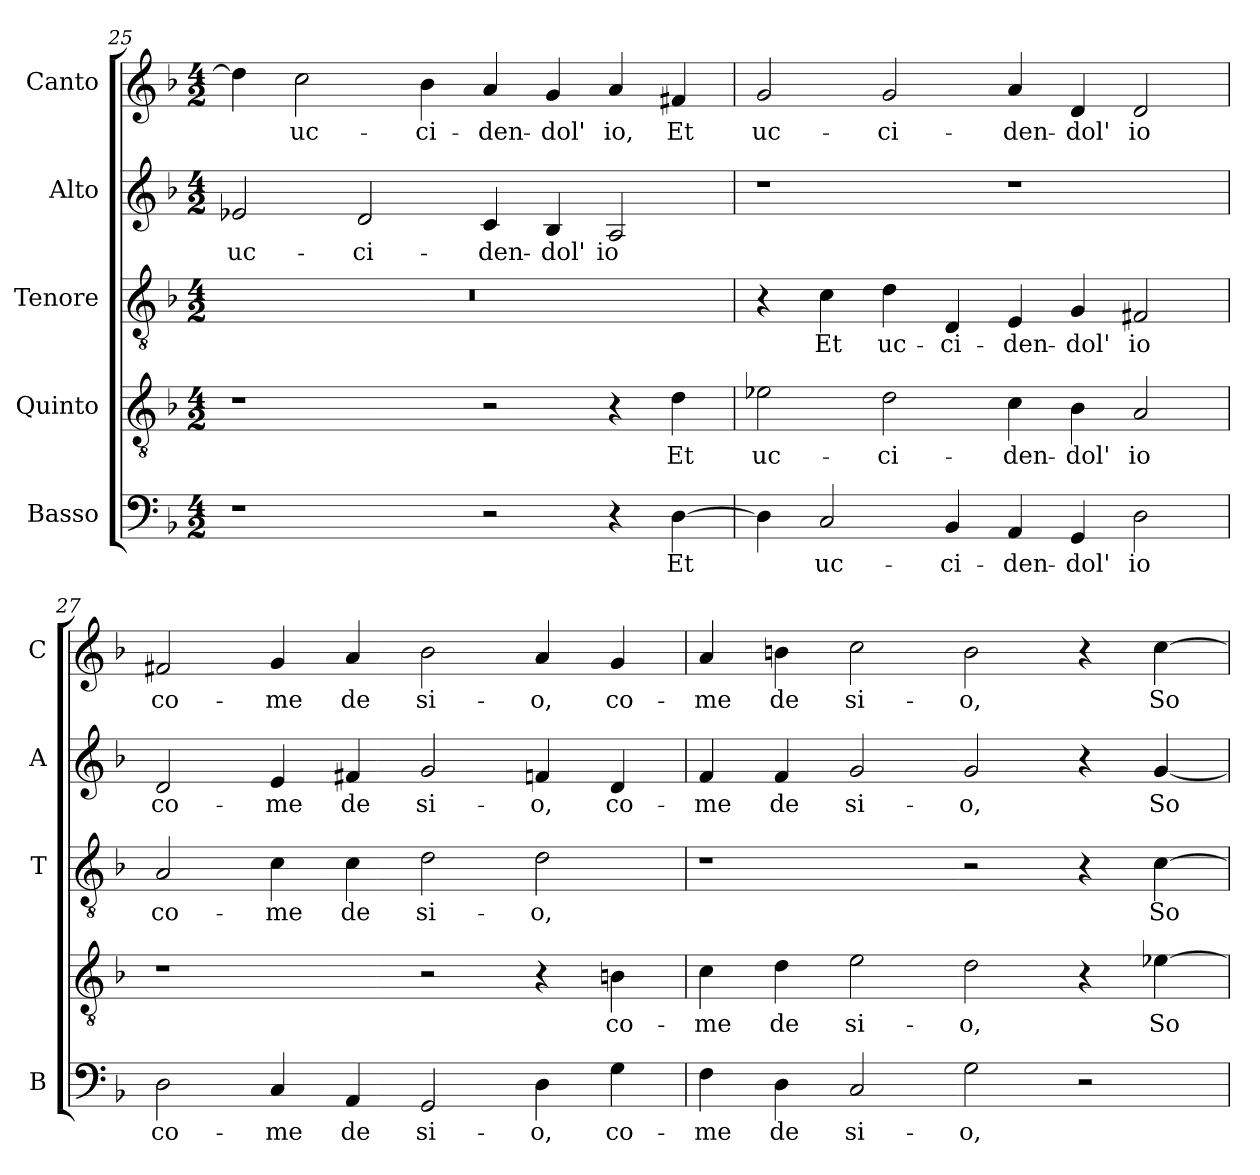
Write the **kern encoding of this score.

**kern	**text	**kern	**text	**kern	**text	**kern	**text	**kern	**text
*part5	*part5	*part4	*part4	*part3	*part3	*part2	*part2	*part1	*part1
*staff5	*staff5	*staff4	*staff4	*staff3	*staff3	*staff2	*staff2	*staff1	*staff1
*I"Basso	*	*I"Quinto	*	*I"Tenore	*	*I"Alto	*	*I"Canto	*
*I'B	*	*	*	*I'T	*	*I'A	*	*I'C	*
!!LO:PB:g=z
*clefF4	*	*clefGv2	*	*clefGv2	*	*clefG2	*	*clefG2	*
*k[b-]	*	*k[b-]	*	*k[b-]	*	*k[b-]	*	*k[b-]	*
*F:	*	*F:	*	*F:	*	*F:	*	*F:	*
*M4/2	*	*M4/2	*	*M4/2	*	*M4/2	*	*M4/2	*
=25	=25	=25	=25	=25	=25	=25	=25	=25	=25
!	!	!	!	!	!	!	!LO:LY:b	!	!
1r	.	1r	.	0r	.	2e-X/	uc-	4dd\]	.
!	!	!	!	!	!	!	!	!	!LO:LY:b
.	.	.	.	.	.	.	.	2cc\	uc-
!	!	!	!	!	!	!	!LO:LY:b	!	!
.	.	.	.	.	.	2d/	-ci-	.	.
!	!	!	!	!	!	!	!	!	!LO:LY:b
.	.	.	.	.	.	.	.	4b-\	-ci-
!	!	!	!	!	!	!	!LO:LY:b	!	!
!	!	!	!	!	!	!	!	!	!LO:LY:b
2r	.	2r	.	.	.	4c/	-den-	4a/	-den-
!	!	!	!	!	!	!	!LO:LY:b	!	!
!	!	!	!	!	!	!	!	!	!LO:LY:b
.	.	.	.	.	.	4B-/	-dol'	4g/	-dol'
!	!	!	!	!	!	!	!LO:LY:b	!	!
!	!	!	!	!	!	!	!	!	!LO:LY:b
4r	.	4r	.	.	.	2A/	io	4a/	io,
!	!LO:LY:b	!	!	!	!	!	!	!	!
!	!	!	!LO:LY:b	!	!	!	!	!	!
!	!	!	!	!	!	!	!	!	!LO:LY:b
[4D\	Et	4d\	Et	.	.	.	.	4f#X/	Et
=26	=26	=26	=26	=26	=26	=26	=26	=26	=26
!	!	!	!LO:LY:b	!	!	!	!	!	!
!	!	!	!	!	!	!	!	!	!LO:LY:b
4D\]	.	2e-X\	uc-	4r	.	1r	.	2g/	uc-
!	!LO:LY:b	!	!	!	!	!	!	!	!
!	!	!	!	!	!LO:LY:b	!	!	!	!
2C/	uc-	.	.	4c\	Et	.	.	.	.
!	!	!	!LO:LY:b	!	!	!	!	!	!
!	!	!	!	!	!LO:LY:b	!	!	!	!
!	!	!	!	!	!	!	!	!	!LO:LY:b
.	.	2d\	-ci-	4d\	uc-	.	.	2g/	-ci-
!	!LO:LY:b	!	!	!	!	!	!	!	!
!	!	!	!	!	!LO:LY:b	!	!	!	!
4BB-/	-ci-	.	.	4D/	-ci-	.	.	.	.
!	!LO:LY:b	!	!	!	!	!	!	!	!
!	!	!	!LO:LY:b	!	!	!	!	!	!
!	!	!	!	!	!LO:LY:b	!	!	!	!
!	!	!	!	!	!	!	!	!	!LO:LY:b
4AA/	-den-	4c\	-den-	4E/	-den-	1r	.	4a/	-den-
!	!LO:LY:b	!	!	!	!	!	!	!	!
!	!	!	!LO:LY:b	!	!	!	!	!	!
!	!	!	!	!	!LO:LY:b	!	!	!	!
!	!	!	!	!	!	!	!	!	!LO:LY:b
4GG/	-dol'	4B-\	-dol'	4G/	-dol'	.	.	4d/	-dol'
!	!LO:LY:b	!	!	!	!	!	!	!	!
!	!	!	!LO:LY:b	!	!	!	!	!	!
!	!	!	!	!	!LO:LY:b	!	!	!	!
!	!	!	!	!	!	!	!	!	!LO:LY:b
2D\	io	2A/	io	2F#X/	io	.	.	2d/	io
=27	=27	=27	=27	=27	=27	=27	=27	=27	=27
!	!LO:LY:b	!	!	!	!	!	!	!	!
!	!	!	!	!	!LO:LY:b	!	!	!	!
!	!	!	!	!	!	!	!LO:LY:b	!	!
!	!	!	!	!	!	!	!	!	!LO:LY:b
2D\	co-	1r	.	2A/	co-	2d/	co-	2f#X/	co-
!	!LO:LY:b	!	!	!	!	!	!	!	!
!	!	!	!	!	!LO:LY:b	!	!	!	!
!	!	!	!	!	!	!	!LO:LY:b	!	!
!	!	!	!	!	!	!	!	!	!LO:LY:b
4C/	-me	.	.	4c\	-me	4e/	-me	4g/	-me
!	!LO:LY:b	!	!	!	!	!	!	!	!
!	!	!	!	!	!LO:LY:b	!	!	!	!
!	!	!	!	!	!	!	!LO:LY:b	!	!
!	!	!	!	!	!	!	!	!	!LO:LY:b
4AA/	de	.	.	4c\	de	4f#X/	de	4a/	de
!	!LO:LY:b	!	!	!	!	!	!	!	!
!	!	!	!	!	!LO:LY:b	!	!	!	!
!	!	!	!	!	!	!	!LO:LY:b	!	!
!	!	!	!	!	!	!	!	!	!LO:LY:b
2GG/	si-	2r	.	2d\	si-	2g/	si-	2b-\	si-
!	!LO:LY:b	!	!	!	!	!	!	!	!
!	!	!	!	!	!LO:LY:b	!	!	!	!
!	!	!	!	!	!	!	!LO:LY:b	!	!
!	!	!	!	!	!	!	!	!	!LO:LY:b
4D\	-o,	4r	.	2d\	-o,	4fn/	-o,	4a/	-o,
!	!LO:LY:b	!	!	!	!	!	!	!	!
!	!	!	!LO:LY:b	!	!	!	!	!	!
!	!	!	!	!	!	!	!LO:LY:b	!	!
!	!	!	!	!	!	!	!	!	!LO:LY:b
4G\	co-	4Bn\	co-	.	.	4d/	co-	4g/	co-
=28	=28	=28	=28	=28	=28	=28	=28	=28	=28
!	!LO:LY:b	!	!	!	!	!	!	!	!
!	!	!	!LO:LY:b	!	!	!	!	!	!
!	!	!	!	!	!	!	!LO:LY:b	!	!
!	!	!	!	!	!	!	!	!	!LO:LY:b
4F\	-me	4c\	-me	1r	.	4f/	-me	4a/	-me
!	!LO:LY:b	!	!	!	!	!	!	!	!
!	!	!	!LO:LY:b	!	!	!	!	!	!
!	!	!	!	!	!	!	!LO:LY:b	!	!
!	!	!	!	!	!	!	!	!	!LO:LY:b
4D\	de	4d\	de	.	.	4f/	de	4bn\	de
!	!LO:LY:b	!	!	!	!	!	!	!	!
!	!	!	!LO:LY:b	!	!	!	!	!	!
!	!	!	!	!	!	!	!LO:LY:b	!	!
!	!	!	!	!	!	!	!	!	!LO:LY:b
2C/	si-	2e\	si-	.	.	2g/	si-	2cc\	si-
!	!LO:LY:b	!	!	!	!	!	!	!	!
!	!	!	!LO:LY:b	!	!	!	!	!	!
!	!	!	!	!	!	!	!LO:LY:b	!	!
!	!	!	!	!	!	!	!	!	!LO:LY:b
2G\	-o,	2d\	-o,	2r	.	2g/	-o,	2b\	-o,
2r	.	4r	.	4r	.	4r	.	4r	.
!	!	!	!LO:LY:b	!	!	!	!	!	!
!	!	!	!	!	!LO:LY:b	!	!	!	!
!	!	!	!	!	!	!	!LO:LY:b	!	!
!	!	!	!	!	!	!	!	!	!LO:LY:b
.	.	[4e-X\	So	[4c\	So	[4g/	So	[4cc\	So
=	=	=	=	=	=	=	=	=	=
*-	*-	*-	*-	*-	*-	*-	*-	*-	*-
